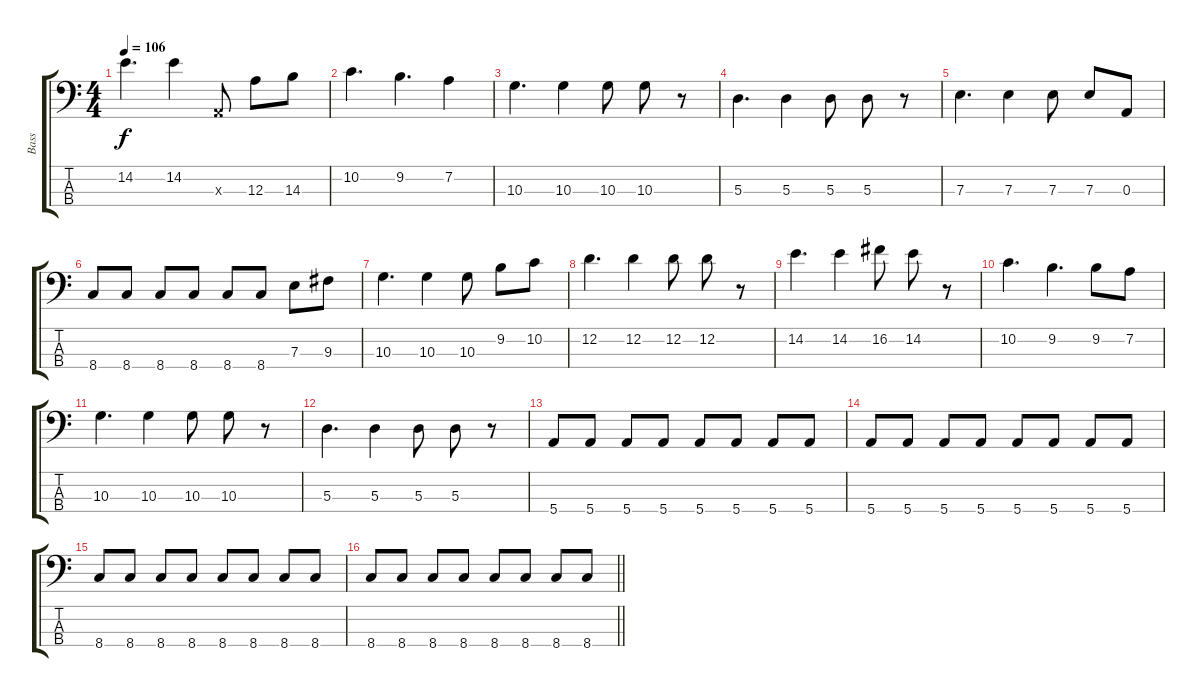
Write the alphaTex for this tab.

\track ("Bass" "Bass") {instrument electricbassfinger}
\staff {score tabs}
\tuning (G2 D2 A1 E1) {hide}
\ts (4 4)
\tempo 106
\clef f4
\ks c
14.2.4{d dy f} 14.2.4 0.3{x}.8 12.3.8 14.3.8 |
10.2.4{d} 9.2.4{d} 7.2.4 |
10.3.4{d} 10.3.4 10.3.8 10.3.8 r.8 |
5.3.4{d} 5.3.4 5.3.8 5.3.8 r.8 |
7.3.4{d} 7.3.4 7.3.8 7.3.8 0.3.8 |
8.4.8 8.4.8 8.4.8 8.4.8 8.4.8 8.4.8 7.3.8 9.3.8 |
10.3.4{d} 10.3.4 10.3.8 9.2.8 10.2.8 |
12.2.4{d} 12.2.4 12.2.8 12.2.8 r.8 |
14.2.4{d} 14.2.4 16.2.8 14.2.8 r.8 |
10.2.4{d} 9.2.4{d} 9.2.8 7.2.8 |
10.3.4{d} 10.3.4 10.3.8 10.3.8 r.8 |
5.3.4{d} 5.3.4 5.3.8 5.3.8 r.8 |
5.4.8 5.4.8 5.4.8 5.4.8 5.4.8 5.4.8 5.4.8 5.4.8 |
5.4.8 5.4.8 5.4.8 5.4.8 5.4.8 5.4.8 5.4.8 5.4.8 |
8.4.8 8.4.8 8.4.8 8.4.8 8.4.8 8.4.8 8.4.8 8.4.8 |
\barLineRight lightlight
8.4.8 8.4.8 8.4.8 8.4.8 8.4.8 8.4.8 8.4.8 8.4.8
